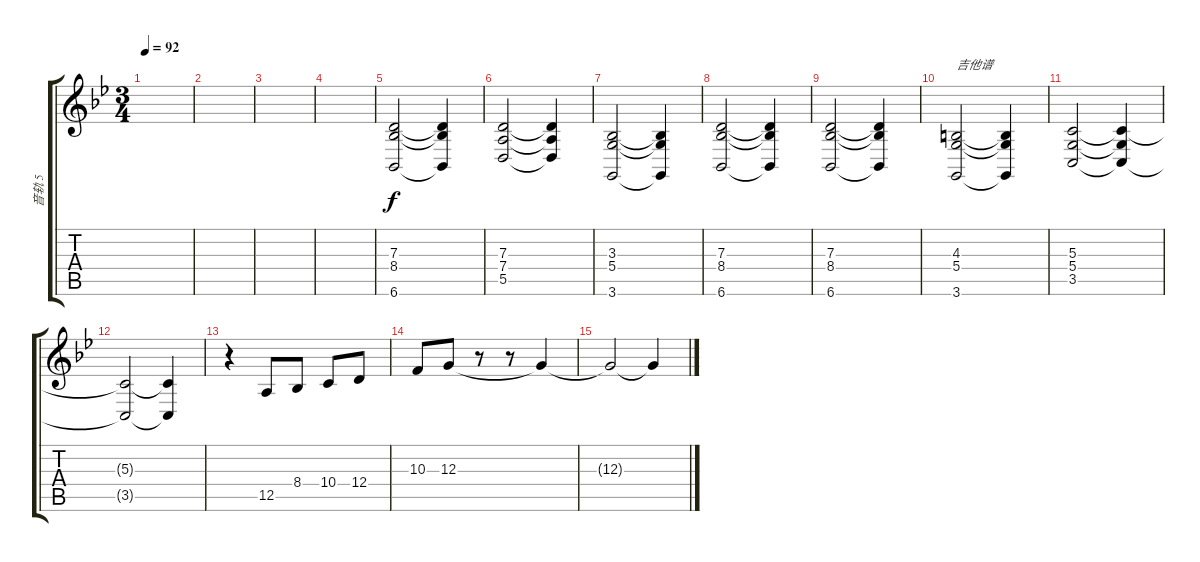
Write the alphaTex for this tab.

\track ("音轨 5" "音轨 5") {instrument pad2warm}
\staff {score tabs}
\tuning (E4 B3 G3 D3 A2 E2) {hide}
\ts (3 4)
\tempo 92
\clef g2
\ks bb
|
|
|
|
(7.3 8.4 6.6).2{instrument pad2warm} (7.3{t} 8.4{t} 6.6{t}).4 |
(7.3 7.4 5.5).2 (7.3{t} 7.4{t} 5.5{t}).4 |
(3.3 5.4 3.6).2 (3.3{t} 5.4{t} 3.6{t}).4 |
(7.3 8.4 6.6).2 (7.3{t} 8.4{t} 6.6{t}).4 |
(7.3 8.4 6.6).2 (7.3{t} 8.4{t} 6.6{t}).4 |
(4.3 5.4 3.6).2{txt "吉他谱"} (4.3{t} 5.4{t} 3.6{t}).4 |
(5.3 5.4 3.5).2 (5.3{t} 5.4{t} 3.5{t}).4 |
(5.3{t} 3.5{t}).2 (5.3{t} 3.5{t}).4 |
r.4 12.5.8 8.4.8 10.4.8 12.4.8 |
10.3.8 12.3.8 r.8 r.8 12.3{t}.4 |
12.3{t}.2 12.3{t}.4
